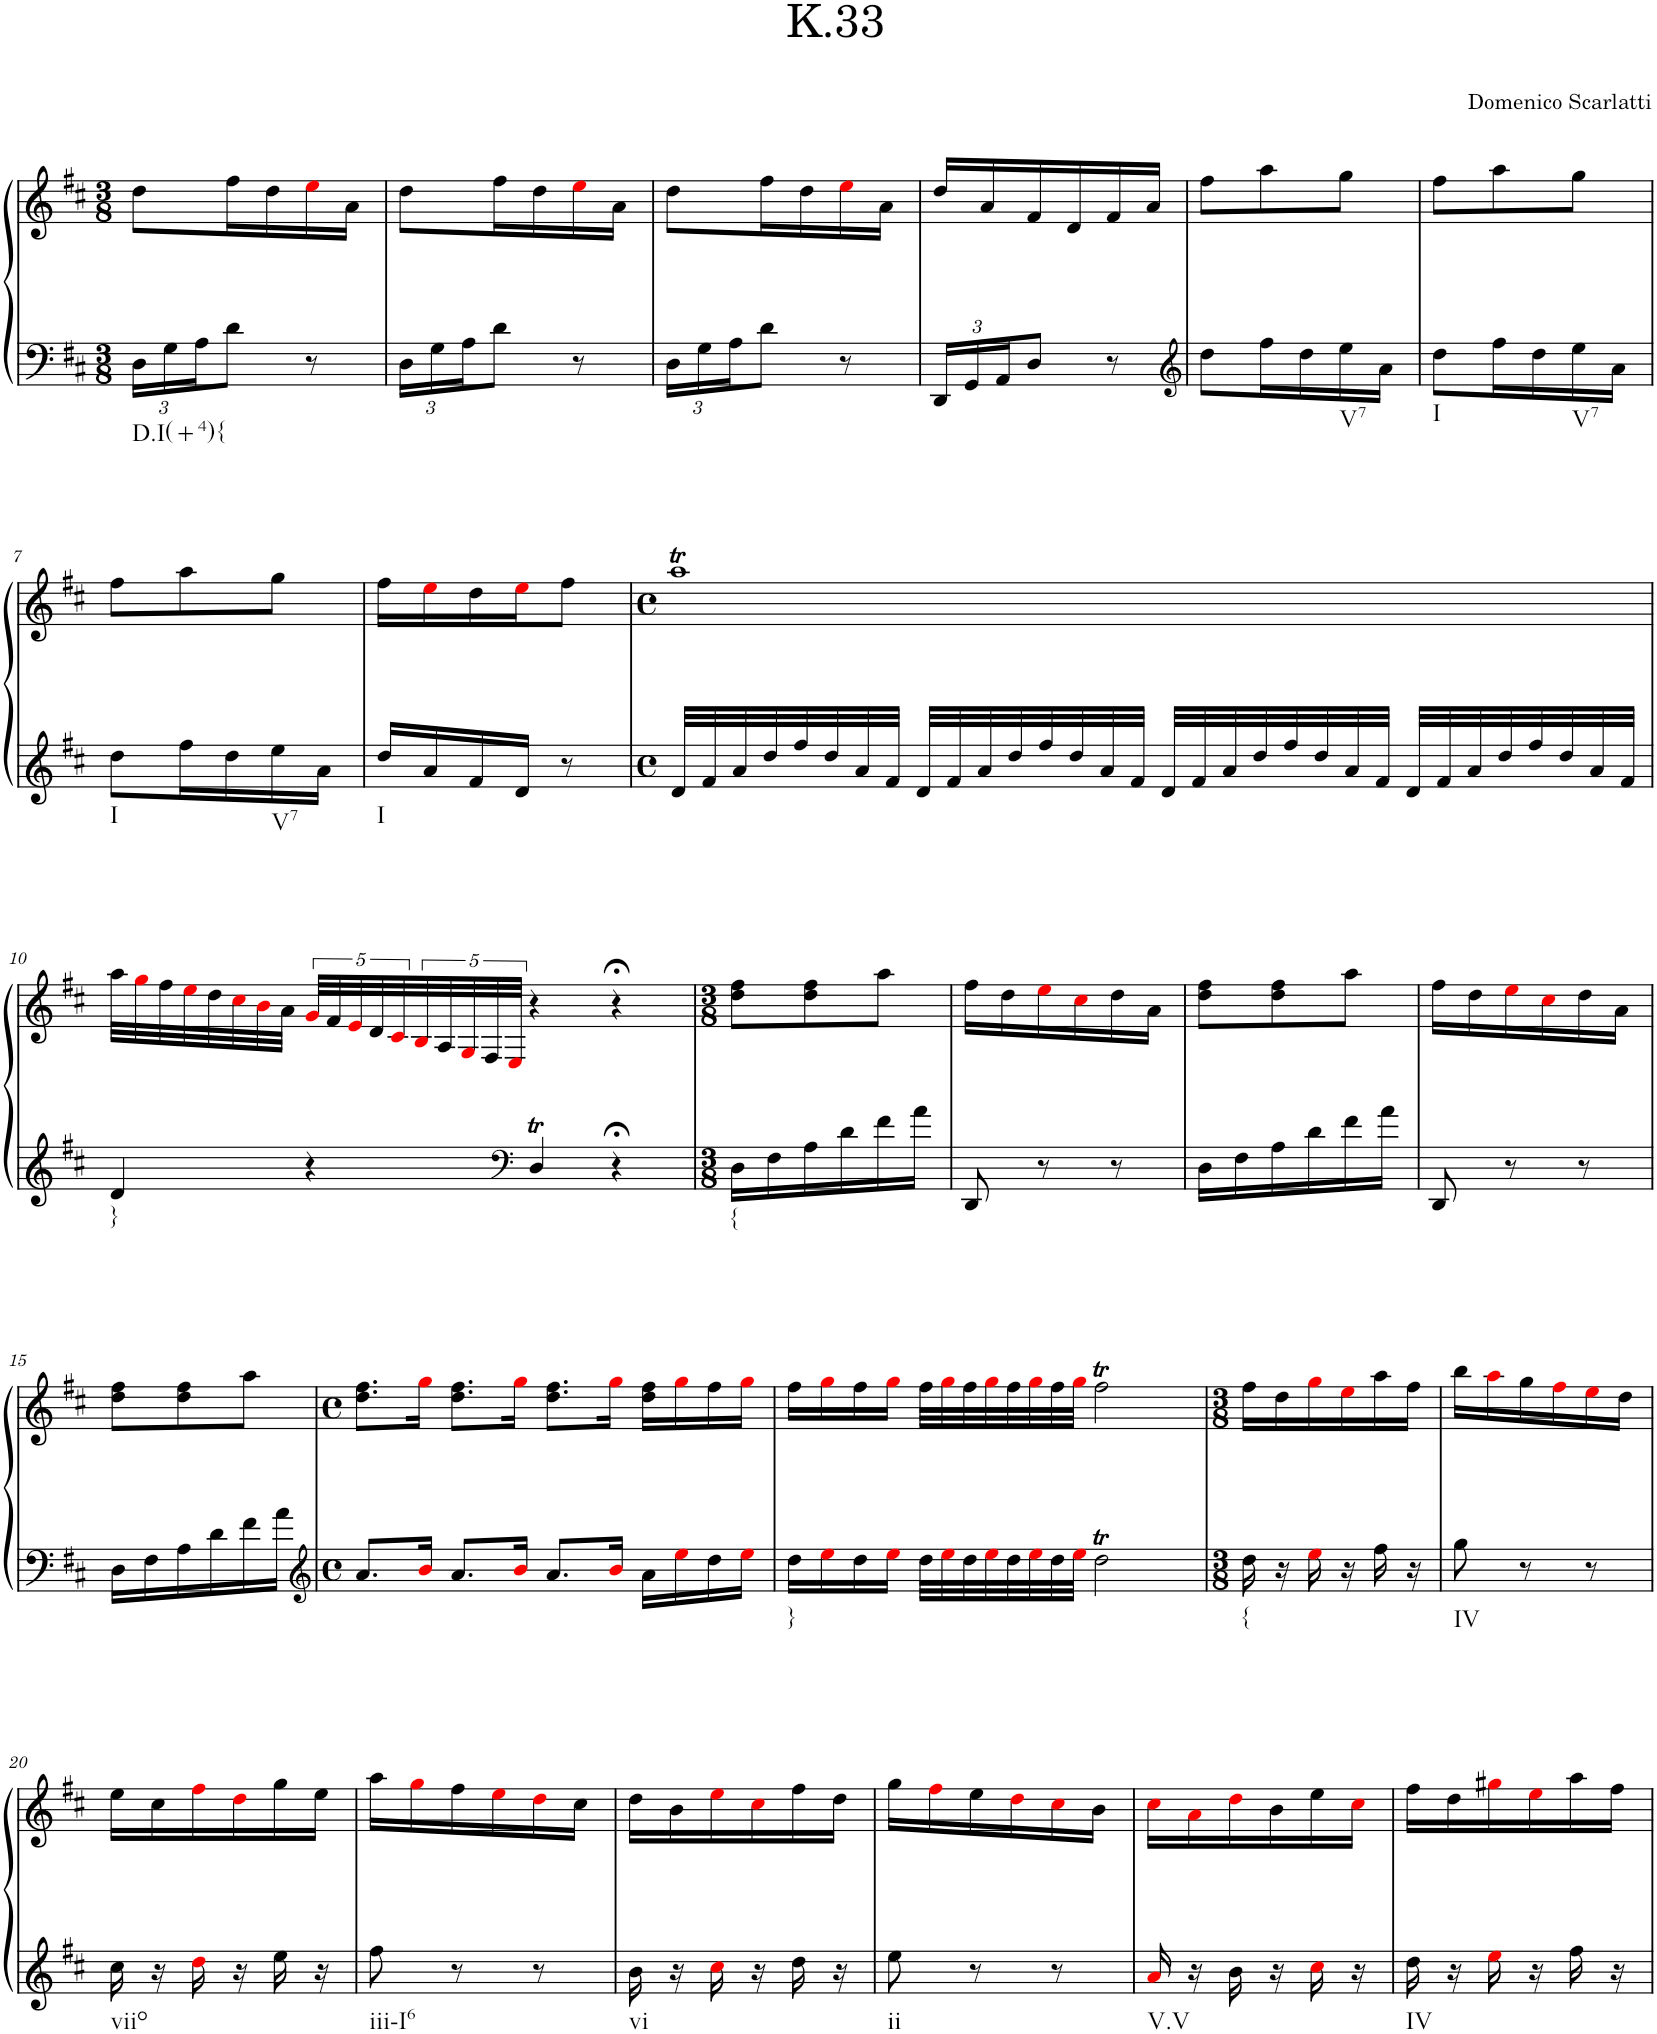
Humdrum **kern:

**kern	**kern
*part1	*part1
*staff2	*staff1
*I"Piano	*
*I'Pno.	*
*clefF4	*clefG2
*k[f#c#]	*k[f#c#]
*M3/8	*M3/8
*Xbrackettup	*
=1	=1
!LO:TX:b:t=D.I(+4){	!
24D\LL	8dd\L
24G\	.
24A\J	.
8d\J	16ff#\L
.	16dd\
8r	16eei\
.	16a\JJ
=2	=2
24D\LL	8dd\L
24G\	.
24A\J	.
8d\J	16ff#\L
.	16dd\
8r	16eei\
.	16a\JJ
=3	=3
24D\LL	8dd\L
24G\	.
24A\J	.
8d\J	16ff#\L
.	16dd\
8r	16eei\
.	16a\JJ
=4	=4
24DD/LL	16dd/LL
24GG/	.
.	16a/
24AA/J	.
8D/J	16f#/
.	16d/
8r	16f#/
.	16a/JJ
=5	=5
*clefG2	*
8dd\L	8ff#\L
16ff#\L	8aa\
16dd\	.
!LO:TX:b:t=V7	!
16ee\	8gg\J
16a\JJ	.
=6	=6
!LO:TX:b:t=I	!
8dd\L	8ff#\L
16ff#\L	8aa\
16dd\	.
!LO:TX:b:t=V7	!
16ee\	8gg\J
16a\JJ	.
!!LO:LB:g=z
=7	=7
!LO:TX:b:t=I	!
8dd\L	8ff#\L
16ff#\L	8aa\
16dd\	.
!LO:TX:b:t=V7	!
16ee\	8gg\J
16a\JJ	.
=8	=8
!LO:TX:b:t=I	!
16dd/LL	16ff#\LL
16a/	16eei\
16f#/	16dd\
16d/JJ	16eei\J
8r	8ff#\J
=9	=9
*M4/4	*M4/4
*met(c)	*met(c)
32d/LLL	1aaT
32f#/	.
32a/	.
32dd/	.
32ff#/	.
32dd/	.
32a/	.
32f#/JJJ	.
32d/LLL	.
32f#/	.
32a/	.
32dd/	.
32ff#/	.
32dd/	.
32a/	.
32f#/JJJ	.
32d/LLL	.
32f#/	.
32a/	.
32dd/	.
32ff#/	.
32dd/	.
32a/	.
32f#/JJJ	.
32d/LLL	.
32f#/	.
32a/	.
32dd/	.
32ff#/	.
32dd/	.
32a/	.
32f#/JJJ	.
!!LO:LB:g=z
=10	=10
!LO:TX:b:t=}	!
4d/	32aa\LLL
.	32ggi\
.	32ff#\
.	32eei\
.	32dd\
.	32cc#i\
.	32bi\
.	32a\JJJ
4r	40gi/LLL
.	40f#/
.	40ei/
.	40d/
.	40c#i/
.	40Bi/
.	40A/
.	40Gi/
.	40F#/
.	40Ei/JJJ
*clefF4	*
4DT/	4r
4r;<	4r;<
=11	=11
*M3/8	*M3/8
!LO:TX:b:t={	!
16D\LL	8dd\ 8ff#\L
16F#\	.
16A\	8dd\ 8ff#\
16d\	.
16f#\	8aa\J
16a\JJ	.
=12	=12
8DD/	16ff#\LL
.	16dd\
8r	16eei\
.	16cc#i\
8r	16dd\
.	16a\JJ
=13	=13
16D\LL	8dd\ 8ff#\L
16F#\	.
16A\	8dd\ 8ff#\
16d\	.
16f#\	8aa\J
16a\JJ	.
=14	=14
8DD/	16ff#\LL
.	16dd\
8r	16eei\
.	16cc#i\
8r	16dd\
.	16a\JJ
!!LO:LB:g=z
=15	=15
16D\LL	8dd\ 8ff#\L
16F#\	.
16A\	8dd\ 8ff#\
16d\	.
16f#\	8aa\J
16a\JJ	.
=16	=16
*clefG2	*
*M4/4	*M4/4
*met(c)	*met(c)
8.a/L	8.dd\ 8.ff#\L
16bi/Jk	16ggi\Jk
8.a/L	8.dd\ 8.ff#\L
16bi/Jk	16ggi\Jk
8.a/L	8.dd\ 8.ff#\L
16bi/Jk	16ggi\Jk
16a\LL	16dd\ 16ff#\LL
16eei\	16ggi\
16dd\	16ff#\
16eei\JJ	16ggi\JJ
=17	=17
!LO:TX:b:t=}	!
16dd\LL	16ff#\LL
16eei\	16ggi\
16dd\	16ff#\
16eei\JJ	16ggi\JJ
32dd\LLL	32ff#\LLL
32eei\	32ggi\
32dd\	32ff#\
32eei\	32ggi\
32dd\	32ff#\
32eei\	32ggi\
32dd\	32ff#\
32eei\JJJ	32ggi\JJJ
2ddT\	2ff#t\
=18	=18
*M3/8	*M3/8
!LO:TX:b:t={	!
16dd\	16ff#\LL
16r	16dd\
16eei\	16ggi\
16r	16eei\
16ff#\	16aa\
16r	16ff#\JJ
=19	=19
!LO:TX:b:t=IV	!
8gg\	16bb\LL
.	16aai\
8r	16gg\
.	16ff#i\
8r	16eei\
.	16dd\JJ
!!LO:LB:g=z
=20	=20
!LO:TX:b:t=viio	!
16cc#\	16ee\LL
16r	16cc#\
16ddi\	16ff#i\
16r	16ddi\
16ee\	16gg\
16r	16ee\JJ
=21	=21
!LO:TX:b:t=iii-I6	!
8ff#\	16aa\LL
.	16ggi\
8r	16ff#\
.	16eei\
8r	16ddi\
.	16cc#\JJ
=22	=22
!LO:TX:b:t=vi	!
16b\	16dd\LL
16r	16b\
16cc#i\	16eei\
16r	16cc#i\
16dd\	16ff#\
16r	16dd\JJ
=23	=23
!LO:TX:b:t=ii	!
8ee\	16gg\LL
.	16ff#i\
8r	16ee\
.	16ddi\
8r	16cc#i\
.	16b\JJ
=24	=24
!LO:TX:b:t=V.V	!
16ai/	16cc#i\LL
16r	16ai\
16b\	16ddi\
16r	16b\
16cc#i\	16ee\
16r	16cc#i\JJ
=25	=25
!LO:TX:b:t=IV	!
16dd\	16ff#\LL
16r	16dd\
16eei\	16gg#Xi\
16r	16eei\
16ff#\	16aa\
16r	16ff#\JJ
=	=
*-	*-
